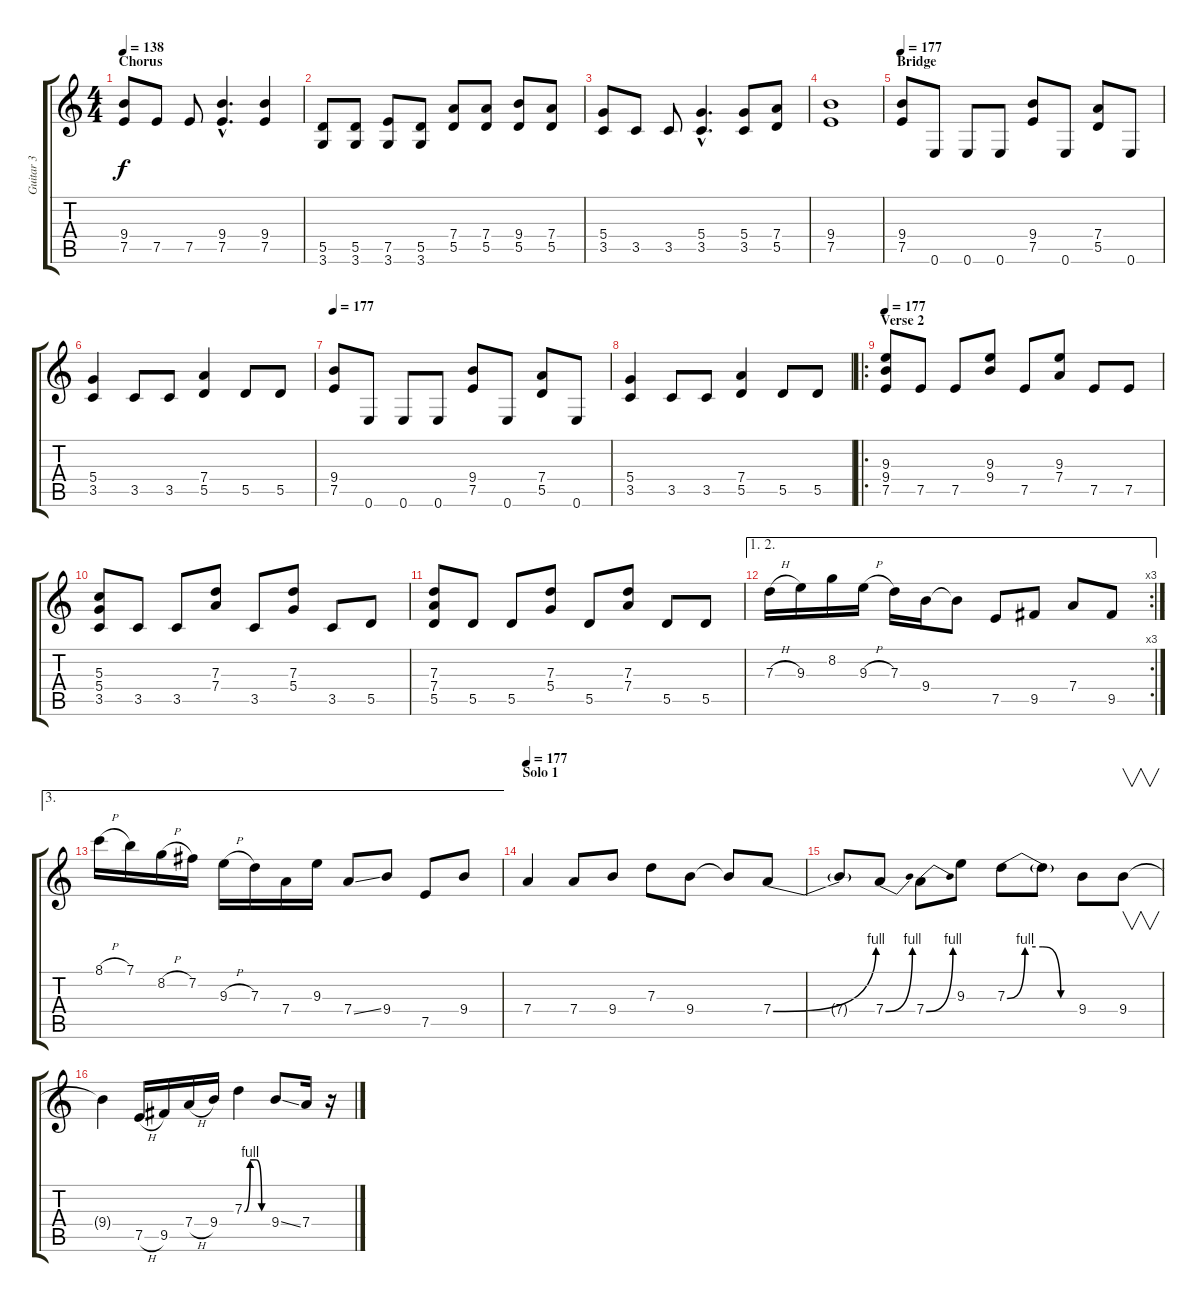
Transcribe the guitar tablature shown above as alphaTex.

\track ("Guitar 3" "Guitar 3") {instrument distortionguitar}
\staff {score tabs}
\tuning (E4 B3 G3 D3 A2 E2) {hide}
\ts (4 4)
\section ("" "Chorus")
\tempo 138
\clef g2
\ks c
(9.4 7.5).8{dy f volume 16} 7.5.8 7.5.8 (9.4{hac} 7.5{hac}).4{d} (9.4 7.5).4 |
(5.5 3.6).8 (5.5 3.6).8 (7.5 3.6).8 (5.5 3.6).8 (7.4 5.5).8 (7.4 5.5).8 (9.4 5.5).8 (7.4 5.5).8 |
(5.4 3.5).8 3.5.8 3.5.8 (5.4{hac} 3.5{hac}).4{d} (5.4 3.5).8 (7.4 5.5).8 |
(9.4 7.5).1 |
\section ("" "Bridge")
\tempo 177
(9.4 7.5).8 0.6.8 0.6.8 0.6.8 (9.4 7.5).8 0.6.8 (7.4 5.5).8 0.6.8 |
(5.4 3.5).4 3.5.8 3.5.8 (7.4 5.5).4 5.5.8 5.5.8 |
\tempo 177
(9.4 7.5).8 0.6.8 0.6.8 0.6.8 (9.4 7.5).8 0.6.8 (7.4 5.5).8 0.6.8 |
(5.4 3.5).4 3.5.8 3.5.8 (7.4 5.5).4 5.5.8 5.5.8 |
\ro
\section ("" "Verse 2")
\tempo 177
(9.3 9.4 7.5).8 7.5.8 7.5.8 (9.3 9.4).8 7.5.8 (9.3 7.4).8 7.5.8 7.5.8 |
(5.3 5.4 3.5).8 3.5.8 3.5.8 (7.3 7.4).8 3.5.8 (7.3 5.4).8 3.5.8 5.5.8 |
(7.3 7.4 5.5).8 5.5.8 5.5.8 (7.3 5.4).8 5.5.8 (7.3 7.4).8 5.5.8 5.5.8 |
\ae (1 2)
\rc 3
7.3{h}.16 9.3.16 8.2.16 9.3{h}.16 7.3.16 9.4.16 9.4{t}.8 7.5.8 9.5.8 7.4.8 9.5.8 |
\ae 3
8.1{h}.16 7.1.16 8.2{h}.16 7.2.16 9.3{h}.16 7.3.16 7.4.16 9.3.16 7.4{ss}.8 9.4.8 7.5.8 9.4.8 |
\section ("" "Solo 1")
\tempo 177
7.4.4 7.4.8 9.4.8 7.3.8 9.4.8 9.4{t}.8 7.4{be (bend 0 0 60 4)}.8 |
7.4{t}.8 7.4{be (bend 0 0 60 4)}.8 7.4{be (bend 0 0 60 4)}.8 9.3.8 7.3{be (custom 0 0 15 4 30 4 45 0 60 0)}.8 7.3{t}.8 9.4.8 9.4.8{v} |
9.4{t}.4 7.5{h}.16 9.5.16 7.4{h}.16 9.4.16 7.3{be (custom 0 0 15 4 30 4 45 0 60 0)}.4 9.4{ss}.8 7.4.16 r.16
